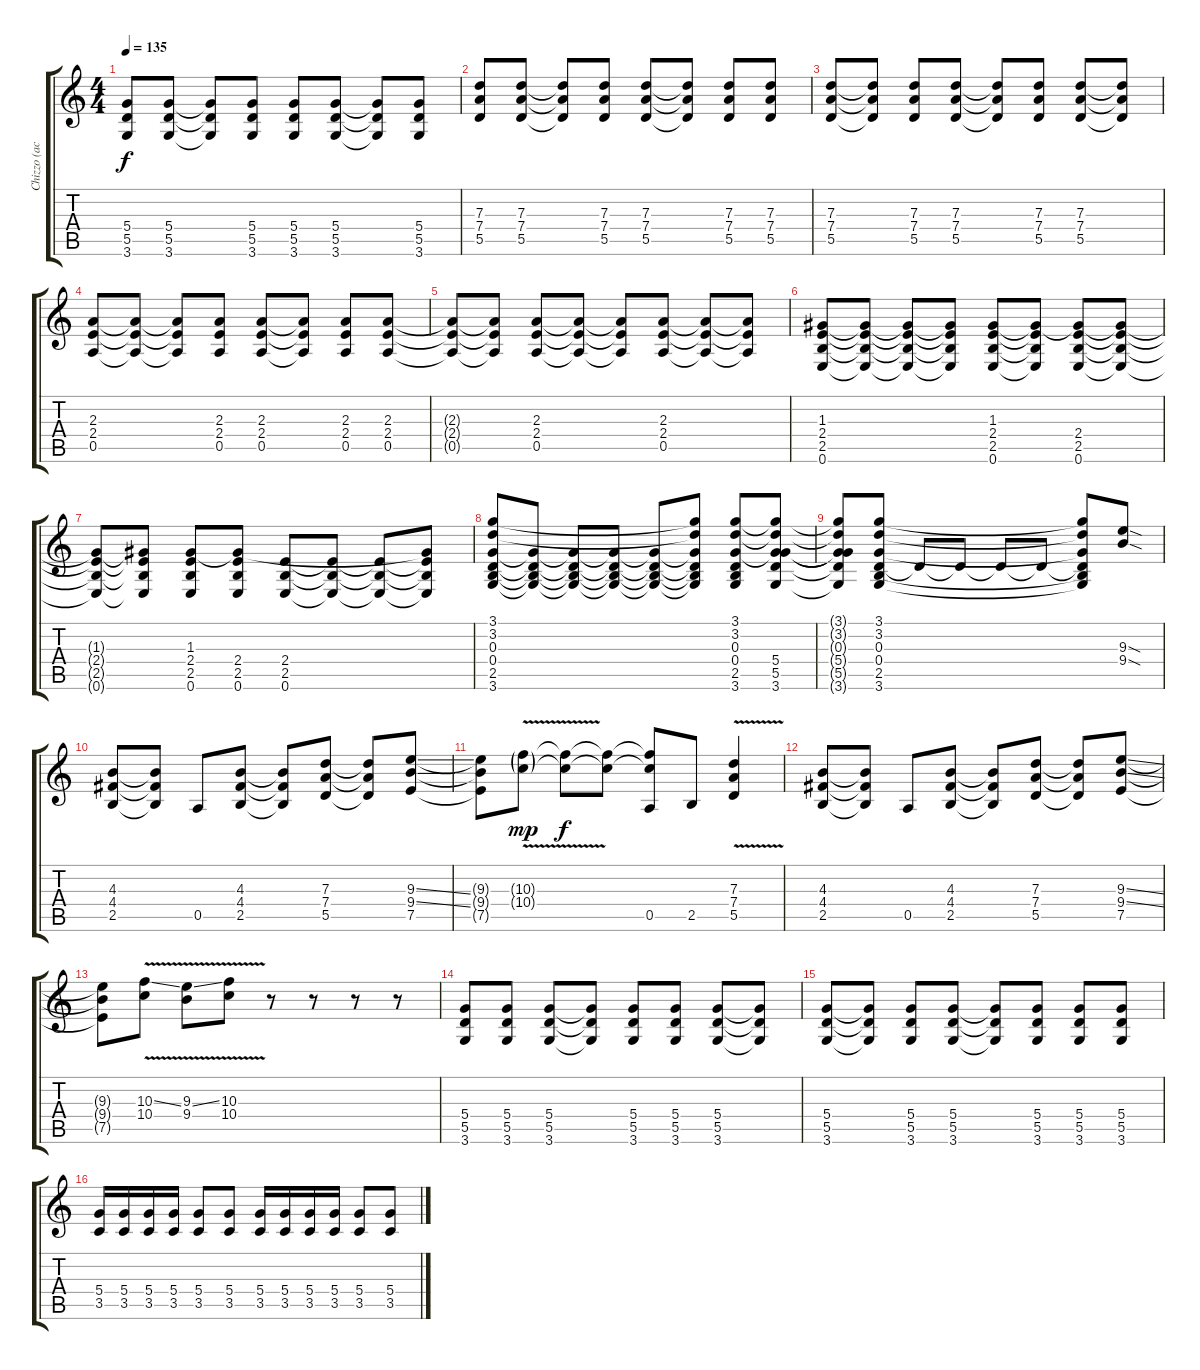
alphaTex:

\track ("Chizzo (acomp.)" "Chizzo (ac") {instrument electricguitarjazz}
\staff {score tabs}
\tuning (E4 B3 G3 D3 A2 E2) {hide}
\ts (4 4)
\tempo 135
\clef g2
\ks c
(5.4{t} 5.5{t} 3.6{t}).8{dy f} (5.4 5.5 3.6).8 (5.4{t} 5.5{t} 3.6{t}).8 (5.4 5.5 3.6).8 (5.4 5.5 3.6).8 (5.4 5.5 3.6).8 (5.4{t} 5.5{t} 3.6{t}).8 (5.4 5.5 3.6).8 |
(7.3 7.4 5.5).8 (7.3 7.4 5.5).8 (7.3{t} 7.4{t} 5.5{t}).8 (7.3 7.4 5.5).8 (7.3 7.4 5.5).8 (7.3{t} 7.4{t} 5.5{t}).8 (7.3 7.4 5.5).8 (7.3 7.4 5.5).8 |
(7.3 7.4 5.5).8 (7.3{t} 7.4{t} 5.5{t}).8 (7.3 7.4 5.5).8 (7.3 7.4 5.5).8 (7.3{t} 7.4{t} 5.5{t}).8 (7.3 7.4 5.5).8 (7.3 7.4 5.5).8 (7.3{t} 7.4{t} 5.5{t}).8 |
(2.3 2.4 0.5).8 (2.3{t} 2.4{t} 0.5{t}).8 (2.3{t} 2.4{t} 0.5{t}).8 (2.3 2.4 0.5).8 (2.3 2.4 0.5).8 (2.3{t} 2.4{t} 0.5{t}).8 (2.3 2.4 0.5).8 (2.3 2.4 0.5).8 |
(2.3{t} 2.4{t} 0.5{t}).8 (2.3{t} 2.4{t} 0.5{t}).8 (2.3 2.4 0.5).8 (2.3{t} 2.4{t} 0.5{t}).8 (2.3{t} 2.4{t} 0.5{t}).8 (2.3 2.4 0.5).8 (2.3{t} 2.4{t} 0.5{t}).8 (2.3{t} 2.4{t} 0.5{t}).8 |
(1.3 2.4 2.5 0.6).8 (1.3{t} 2.4{t} 2.5{t} 0.6{t}).8 (1.3{t} 2.4{t} 2.5{t} 0.6{t}).8 (1.3{t} 2.4{t} 2.5{t} 0.6{t}).8 (1.3 2.4 2.5 0.6).8 (1.3{t} 2.4{t} 2.5{t} 0.6{t}).8 (1.3{t} 2.4 2.5 0.6).8 (1.3{t} 2.4{t} 2.5{t} 0.6{t}).8 |
(1.3{t} 2.4{t} 2.5{t} 0.6{t}).8 (1.3{t} 2.4{t} 2.5{t} 0.6{t}).8 (1.3 2.4 2.5 0.6).8 (1.3{t} 2.4 2.5 0.6).8 (2.4 2.5 0.6).8 (2.4{t} 2.5{t} 0.6{t}).8 (2.4{t} 2.5{t} 0.6{t}).8 (1.3{t} 2.4{t} 2.5{t} 0.6{t}).8 |
(3.1 3.2 0.3 0.4 2.5 3.6).8 (0.3{t} 0.4{t} 2.5{t} 3.6{t}).8 (0.3{t} 0.4{t} 2.5{t} 3.6{t}).8 (0.3{t} 0.4{t} 2.5{t} 3.6{t}).8 (0.3{t} 0.4{t} 2.5{t} 3.6{t}).8 (3.1{t} 3.2{t} 0.3{t} 0.4{t} 2.5{t} 3.6{t}).8 (3.1 3.2 0.3 0.4 2.5 3.6).8 (3.1{t} 3.2{t} 0.3{t} 5.4 5.5 3.6).8 |
(3.1{t} 3.2{t} 0.3{t} 5.4{t} 5.5{t} 3.6{t}).8 (3.1 3.2 0.3 0.4 2.5 3.6).8 0.4{t}.8 0.4{t}.8 0.4{t}.8 0.4{t}.8 (3.1{t} 3.2{t} 0.3{t} 0.4{t} 2.5{t} 3.6{t}).8 (9.3{sod} 9.4{sod}).8 |
(4.3 4.4 2.5).8{instrument distortionguitar} (4.3{t} 4.4{t} 2.5{t}).8 0.5.8 (4.3 4.4 2.5).8 (4.3{t} 4.4{t} 2.5{t}).8 (7.3 7.4 5.5).8 (7.3{t} 7.4{t} 5.5{t}).8 (9.3{ss} 9.4{ss} 7.5).8 |
(9.3{t} 9.4{t} 7.5{t}).8 (10.3{v g} 10.4{v g}).8{dy mp} (10.3{t} 10.4{t}).8{dy f} (10.3{t} 10.4{t}).8 (10.3{t} 10.4{t} 0.5).8 2.5.8 (7.3{v} 7.4 5.5).4 |
(4.3 4.4 2.5).8 (4.3{t} 4.4{t} 2.5{t}).8 0.5.8 (4.3 4.4 2.5).8 (4.3{t} 4.4{t} 2.5{t}).8 (7.3 7.4 5.5).8 (7.3{t} 7.4{t} 5.5{t}).8 (9.3{ss} 9.4{ss} 7.5).8 |
(9.3{t} 9.4{t} 7.5{t}).8 (10.3{ss} 10.4{v}).8 (9.3{ss} 9.4{v}).8 (10.3 10.4{v}).8 r.8 r.8 r.8 r.8 |
(5.4 5.5 3.6).8 (5.4 5.5 3.6).8 (5.4 5.5 3.6).8 (5.4{t} 5.5{t} 3.6{t}).8 (5.4 5.5 3.6).8 (5.4 5.5 3.6).8 (5.4 5.5 3.6).8 (5.4{t} 5.5{t} 3.6{t}).8 |
(5.4 5.5 3.6).8 (5.4{t} 5.5{t} 3.6{t}).8 (5.4 5.5 3.6).8 (5.4 5.5 3.6).8 (5.4{t} 5.5{t} 3.6{t}).8 (5.4 5.5 3.6).8 (5.4 5.5 3.6).8 (5.4 5.5 3.6).8 |
(5.4 3.5).16 (5.4 3.5).16 (5.4 3.5).16 (5.4 3.5).16 (5.4 3.5).8 (5.4 3.5).8 (5.4 3.5).16 (5.4 3.5).16 (5.4 3.5).16 (5.4 3.5).16 (5.4 3.5).8 (5.4 3.5).8
